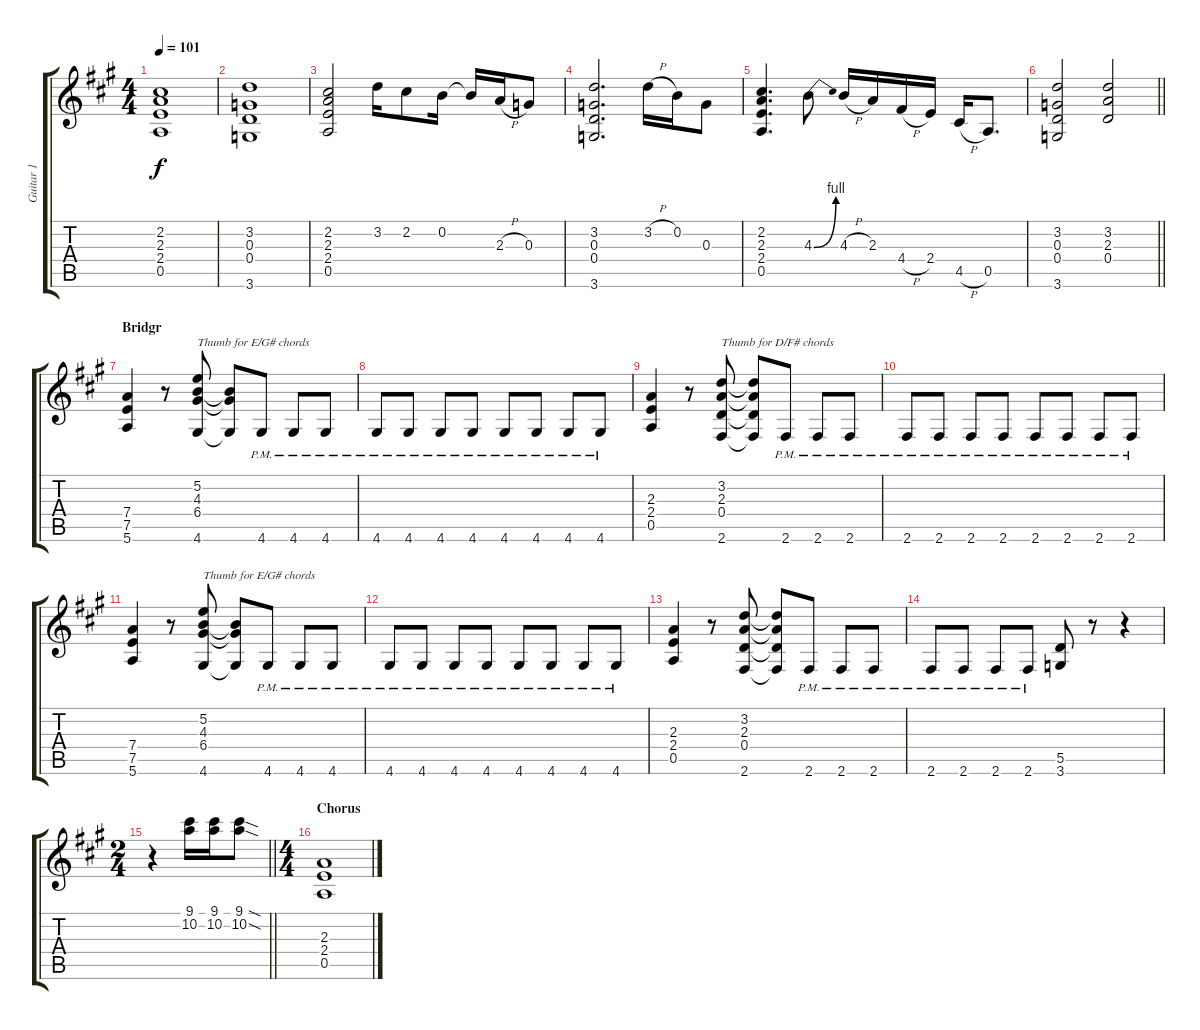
\track ("Guitar 1" "Guitar 1") {instrument overdrivenguitar}
\staff {score tabs}
\tuning (E4 B3 G3 D3 A2 E2) {hide}
\ts (4 4)
\tempo 101
\clef g2
\ks a
(2.2 2.3 2.4 0.5).1{dy f} |
(3.2 0.3 0.4 3.6).1 |
(2.2 2.3 2.4 0.5).2 3.2.16 2.2.8 0.2.16 0.2{t}.16 2.3{h}.16 0.3.8 |
(3.2 0.3 0.4 3.6).2{d} 3.2{h}.16 0.2.16 0.3.8 |
(2.2 2.3 2.4 0.5).4{d} 4.3{be (bend 0 0 60 4)}.8 4.3{h}.16 2.3.16 4.4{h}.16 2.4.16 4.5{h}.16 0.5.8{d} |
\barLineRight lightlight
(3.2 0.3 0.4 3.6).2 (3.2 2.3 0.4).2 |
\section ("" "Bridgr")
(7.4 7.5 5.6).4 r.8 (5.2 4.3 6.4 4.6).8{txt "Thumb for E/G# chords"} (4.3{t} 6.4{t} 4.6{t}).8 4.6{pm}.8 4.6{pm}.8 4.6{pm}.8 |
4.6{pm}.8 4.6{pm}.8 4.6{pm}.8 4.6{pm}.8 4.6{pm}.8 4.6{pm}.8 4.6{pm}.8 4.6{pm}.8 |
(2.3 2.4 0.5).4 r.8 (3.2 2.3 0.4 2.6).8{txt "Thumb for D/F# chords"} (3.2{t} 2.3{t} 0.4{t} 2.6{t}).8 2.6{pm}.8 2.6{pm}.8 2.6{pm}.8 |
2.6{pm}.8 2.6{pm}.8 2.6{pm}.8 2.6{pm}.8 2.6{pm}.8 2.6{pm}.8 2.6{pm}.8 2.6{pm}.8 |
(7.4 7.5 5.6).4 r.8 (5.2 4.3 6.4 4.6).8{txt "Thumb for E/G# chords"} (4.3{t} 6.4{t} 4.6{t}).8 4.6{pm}.8 4.6{pm}.8 4.6{pm}.8 |
4.6{pm}.8 4.6{pm}.8 4.6{pm}.8 4.6{pm}.8 4.6{pm}.8 4.6{pm}.8 4.6{pm}.8 4.6{pm}.8 |
(2.3 2.4 0.5).4 r.8 (3.2 2.3 0.4 2.6).8 (3.2{t} 2.3{t} 0.4{t} 2.6{t}).8 2.6{pm}.8 2.6{pm}.8 2.6{pm}.8 |
2.6{pm}.8 2.6{pm}.8 2.6{pm}.8 2.6{pm}.8 (5.5 3.6).8 r.8 r.4 |
\ts (2 4)
\barLineRight lightlight
r.4 (9.1 10.2).16 (9.1 10.2).16 (9.1{sod} 10.2{sod}).8 |
\ts (4 4)
\section ("" "Chorus")
(2.3 2.4 0.5).1
